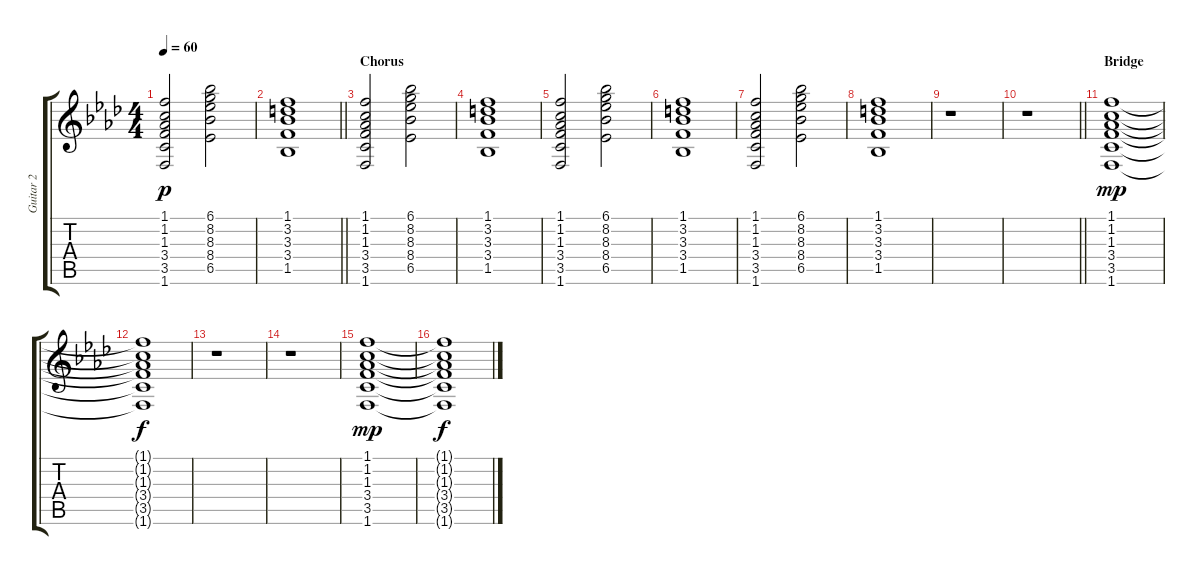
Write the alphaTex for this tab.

\track ("Guitar 2" "Guitar 2") {instrument electricguitarclean}
\staff {score tabs}
\tuning (E4 B3 G3 D3 A2 E2) {hide}
\ts (4 4)
\tempo 60
\clef g2
\ks fminor
(1.1 1.2 1.3 3.4 3.5 1.6).2{dy p} (6.1 8.2 8.3 8.4 6.5).2 |
\barLineRight lightlight
(1.1 3.2 3.3 3.4 1.5).1 |
\section ("" "Chorus")
(1.1 1.2 1.3 3.4 3.5 1.6).2 (6.1 8.2 8.3 8.4 6.5).2 |
(1.1 3.2 3.3 3.4 1.5).1 |
(1.1 1.2 1.3 3.4 3.5 1.6).2 (6.1 8.2 8.3 8.4 6.5).2 |
(1.1 3.2 3.3 3.4 1.5).1 |
(1.1 1.2 1.3 3.4 3.5 1.6).2 (6.1 8.2 8.3 8.4 6.5).2 |
(1.1 3.2 3.3 3.4 1.5).1 |
r.1 |
\barLineRight lightlight
r.1 |
\section ("" "Bridge")
(1.1 1.2 1.3 3.4 3.5 1.6).1{dy mp} |
(1.1{t} 1.2{t} 1.3{t} 3.4{t} 3.5{t} 1.6{t}).1{dy f} |
r.1 |
r.1 |
(1.1 1.2 1.3 3.4 3.5 1.6).1{dy mp} |
(1.1{t} 1.2{t} 1.3{t} 3.4{t} 3.5{t} 1.6{t}).1{dy f}
